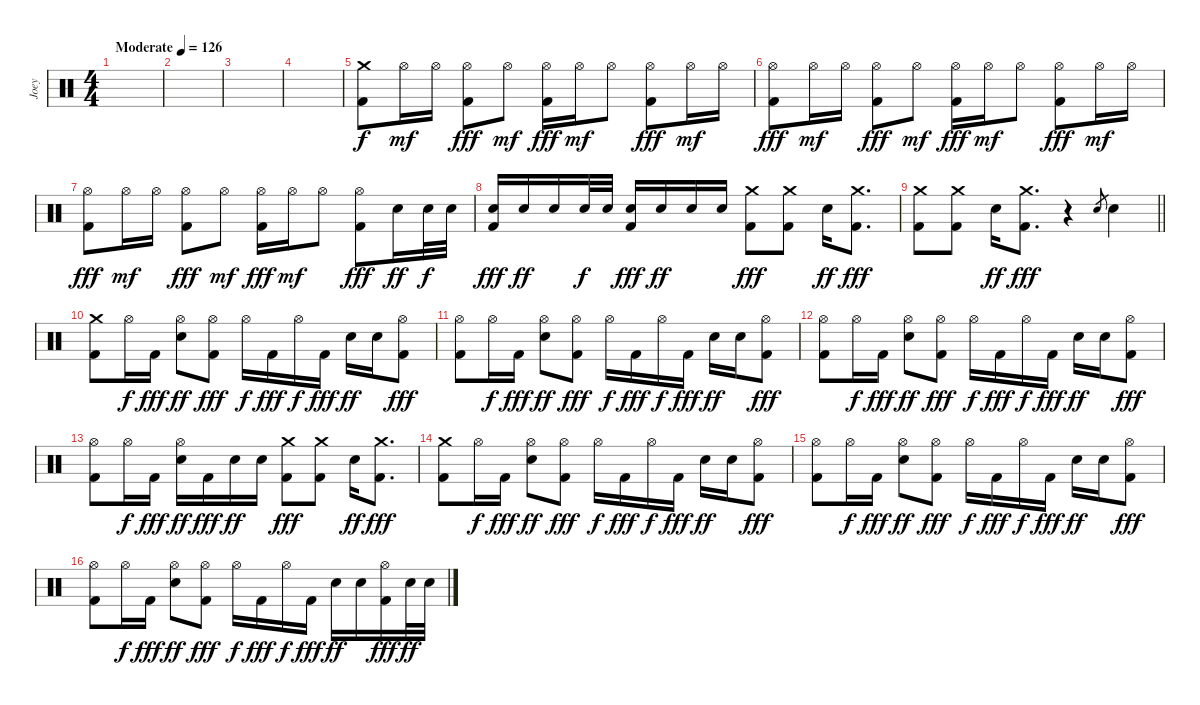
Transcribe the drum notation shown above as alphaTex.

\track ("Joey" "Joey") {instrument percussion}
\staff {score}
\articulation defaults
\ts (4 4)
\tempo (126 "Moderate")
\clef neutral
\ks c
|
|
|
|
("Crash medium (hit)" "Kick (hit) 2").8 "Hi-Hat (open)".16{dy mf} "Hi-Hat (open)".16 ("Hi-Hat (open)" "Kick (hit) 2").8{dy fff} "Hi-Hat (open)".8{dy mf} ("Hi-Hat (open)" "Kick (hit) 2").16{dy fff} "Hi-Hat (open)".16{dy mf} "Hi-Hat (open)".8 ("Hi-Hat (open)" "Kick (hit) 2").8{dy fff} "Hi-Hat (open)".16{dy mf} "Hi-Hat (open)".16 |
("Hi-Hat (open)" "Kick (hit) 2").8{dy fff} "Hi-Hat (open)".16{dy mf} "Hi-Hat (open)".16 ("Hi-Hat (open)" "Kick (hit) 2").8{dy fff} "Hi-Hat (open)".8{dy mf} ("Hi-Hat (open)" "Kick (hit) 2").16{dy fff} "Hi-Hat (open)".16{dy mf} "Hi-Hat (open)".8 ("Hi-Hat (open)" "Kick (hit) 2").8{dy fff} "Hi-Hat (open)".16{dy mf} "Hi-Hat (open)".16 |
("Hi-Hat (open)" "Kick (hit) 2").8{dy fff} "Hi-Hat (open)".16{dy mf} "Hi-Hat (open)".16 ("Hi-Hat (open)" "Kick (hit) 2").8{dy fff} "Hi-Hat (open)".8{dy mf} ("Hi-Hat (open)" "Kick (hit) 2").16{dy fff} "Hi-Hat (open)".16{dy mf} "Hi-Hat (open)".8 ("Hi-Hat (open)" "Kick (hit) 2").8{dy fff} "Electric Snare (hit)".16{dy ff} "Electric Snare (hit)".32{dy f} "Electric Snare (hit)".32 |
("Electric Snare (hit)" "Kick (hit) 2").16{dy fff} "Electric Snare (hit)".16{dy ff} "Electric Snare (hit)".16 "Electric Snare (hit)".32{dy f} "Electric Snare (hit)".32 ("Electric Snare (hit)" "Kick (hit) 2").16{dy fff} "Electric Snare (hit)".16{dy ff} "Electric Snare (hit)".16 "Electric Snare (hit)".16 ("Crash medium (hit)" "Kick (hit) 2").8{dy fff} ("Crash medium (hit)" "Kick (hit) 2").8 "Electric Snare (hit)".16{dy ff} ("Crash medium (hit)" "Kick (hit) 2").8{d dy fff} |
\barLineRight lightlight
("Crash medium (hit)" "Kick (hit) 2").8 ("Crash medium (hit)" "Kick (hit) 2").8 "Electric Snare (hit)".16{dy ff} ("Crash medium (hit)" "Kick (hit) 2").8{d dy fff} r.4 "Electric Snare (hit)".8{gr} "Electric Snare (hit)".4 |
("Crash medium (hit)" "Kick (hit) 2").8 "Hi-Hat (open)".16{dy f} "Kick (hit) 2".16{dy fff} ("Hi-Hat (open)" "Electric Snare (hit)").8{dy ff} ("Hi-Hat (open)" "Kick (hit) 2").8{dy fff} "Hi-Hat (open)".16{dy f} "Kick (hit) 2".16{dy fff} "Hi-Hat (open)".16{dy f} "Kick (hit) 2".16{dy fff} "Electric Snare (hit)".16{dy ff} "Electric Snare (hit)".16 ("Hi-Hat (open)" "Kick (hit) 2").8{dy fff} |
("Hi-Hat (open)" "Kick (hit) 2").8 "Hi-Hat (open)".16{dy f} "Kick (hit) 2".16{dy fff} ("Hi-Hat (open)" "Electric Snare (hit)").8{dy ff} ("Hi-Hat (open)" "Kick (hit) 2").8{dy fff} "Hi-Hat (open)".16{dy f} "Kick (hit) 2".16{dy fff} "Hi-Hat (open)".16{dy f} "Kick (hit) 2".16{dy fff} "Electric Snare (hit)".16{dy ff} "Electric Snare (hit)".16 ("Hi-Hat (open)" "Kick (hit) 2").8{dy fff} |
("Hi-Hat (open)" "Kick (hit) 2").8 "Hi-Hat (open)".16{dy f} "Kick (hit) 2".16{dy fff} ("Hi-Hat (open)" "Electric Snare (hit)").8{dy ff} ("Hi-Hat (open)" "Kick (hit) 2").8{dy fff} "Hi-Hat (open)".16{dy f} "Kick (hit) 2".16{dy fff} "Hi-Hat (open)".16{dy f} "Kick (hit) 2".16{dy fff} "Electric Snare (hit)".16{dy ff} "Electric Snare (hit)".16 ("Hi-Hat (open)" "Kick (hit) 2").8{dy fff} |
("Hi-Hat (open)" "Kick (hit) 2").8 "Hi-Hat (open)".16{dy f} "Kick (hit) 2".16{dy fff} ("Hi-Hat (open)" "Electric Snare (hit)").16{dy ff} "Kick (hit) 2".16{dy fff} "Electric Snare (hit)".16{dy ff} "Electric Snare (hit)".16 ("Crash medium (hit)" "Kick (hit) 2").8{dy fff} ("Crash medium (hit)" "Kick (hit) 2").8 "Electric Snare (hit)".16{dy ff} ("Crash medium (hit)" "Kick (hit) 2").8{d dy fff} |
("Crash medium (hit)" "Kick (hit) 2").8 "Hi-Hat (open)".16{dy f} "Kick (hit) 2".16{dy fff} ("Hi-Hat (open)" "Electric Snare (hit)").8{dy ff} ("Hi-Hat (open)" "Kick (hit) 2").8{dy fff} "Hi-Hat (open)".16{dy f} "Kick (hit) 2".16{dy fff} "Hi-Hat (open)".16{dy f} "Kick (hit) 2".16{dy fff} "Electric Snare (hit)".16{dy ff} "Electric Snare (hit)".16 ("Hi-Hat (open)" "Kick (hit) 2").8{dy fff} |
("Hi-Hat (open)" "Kick (hit) 2").8 "Hi-Hat (open)".16{dy f} "Kick (hit) 2".16{dy fff} ("Hi-Hat (open)" "Electric Snare (hit)").8{dy ff} ("Hi-Hat (open)" "Kick (hit) 2").8{dy fff} "Hi-Hat (open)".16{dy f} "Kick (hit) 2".16{dy fff} "Hi-Hat (open)".16{dy f} "Kick (hit) 2".16{dy fff} "Electric Snare (hit)".16{dy ff} "Electric Snare (hit)".16 ("Hi-Hat (open)" "Kick (hit) 2").8{dy fff} |
("Hi-Hat (open)" "Kick (hit) 2").8 "Hi-Hat (open)".16{dy f} "Kick (hit) 2".16{dy fff} ("Hi-Hat (open)" "Electric Snare (hit)").8{dy ff} ("Hi-Hat (open)" "Kick (hit) 2").8{dy fff} "Hi-Hat (open)".16{dy f} "Kick (hit) 2".16{dy fff} "Hi-Hat (open)".16{dy f} "Kick (hit) 2".16{dy fff} "Electric Snare (hit)".16{dy ff} "Electric Snare (hit)".16 ("Hi-Hat (open)" "Kick (hit) 2").16{dy fff} "Electric Snare (hit)".32{dy ff} "Electric Snare (hit)".32
